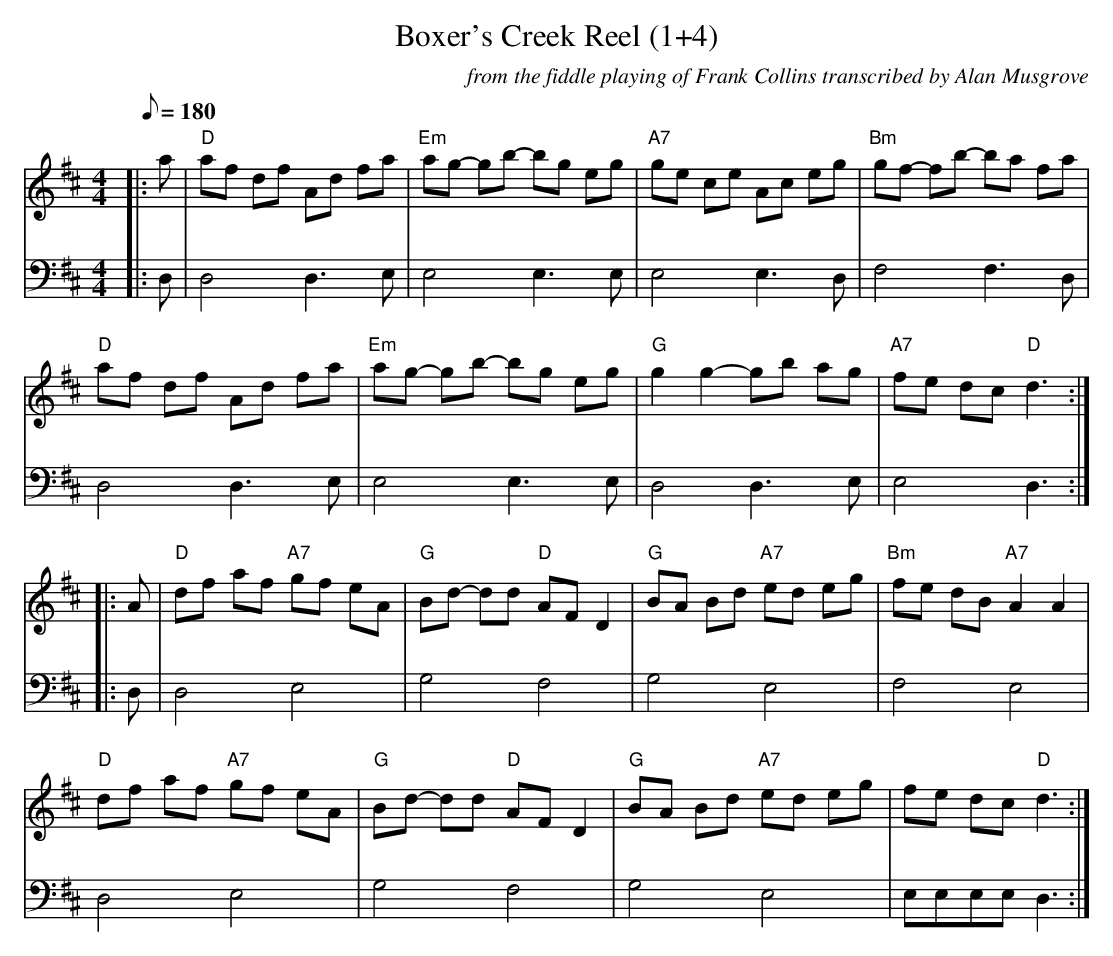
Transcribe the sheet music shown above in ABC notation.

X:1
T:Boxer's Creek Reel (1+4)
C:from the fiddle playing of Frank Collins transcribed by Alan Musgrove
M:4/4
L:1/8
Q:180
K:D
V:1
|:a|"D"af df Ad fa|"Em"ag- gb- bg eg|"A7"ge ce Ac eg|"Bm"gf- fb- ba fa|
"D"af df Ad fa|"Em"ag- gb- bg eg|"G"g2 g2-gb ag|"A7"fe dc "D"d3:|
|:A|"D"df af "A7"gf eA|"G"Bd- dd "D"AF D2|"G"BA Bd "A7"ed eg|"Bm"fe dB "A7"A2 A2|
"D"df af "A7"gf eA|"G"Bd- dd "D"AF D2|"G"BA Bd "A7"ed eg|fe dc "D"d3:|
V:4 clef=bass
|:D,|D,4D,3E,|E,4E,3E,|E,4E,3D,|F,4F,3D,|
D,4D,3E,|E,4E,3E,|D,4D,3E,|E,4D,3:|
|:D,|D,4E,4|G,4F,4|G,4E,4|F,4E,4|
D,4E,4|G,4F,4|G,4E,4|E,E,E,E,D,3:|
